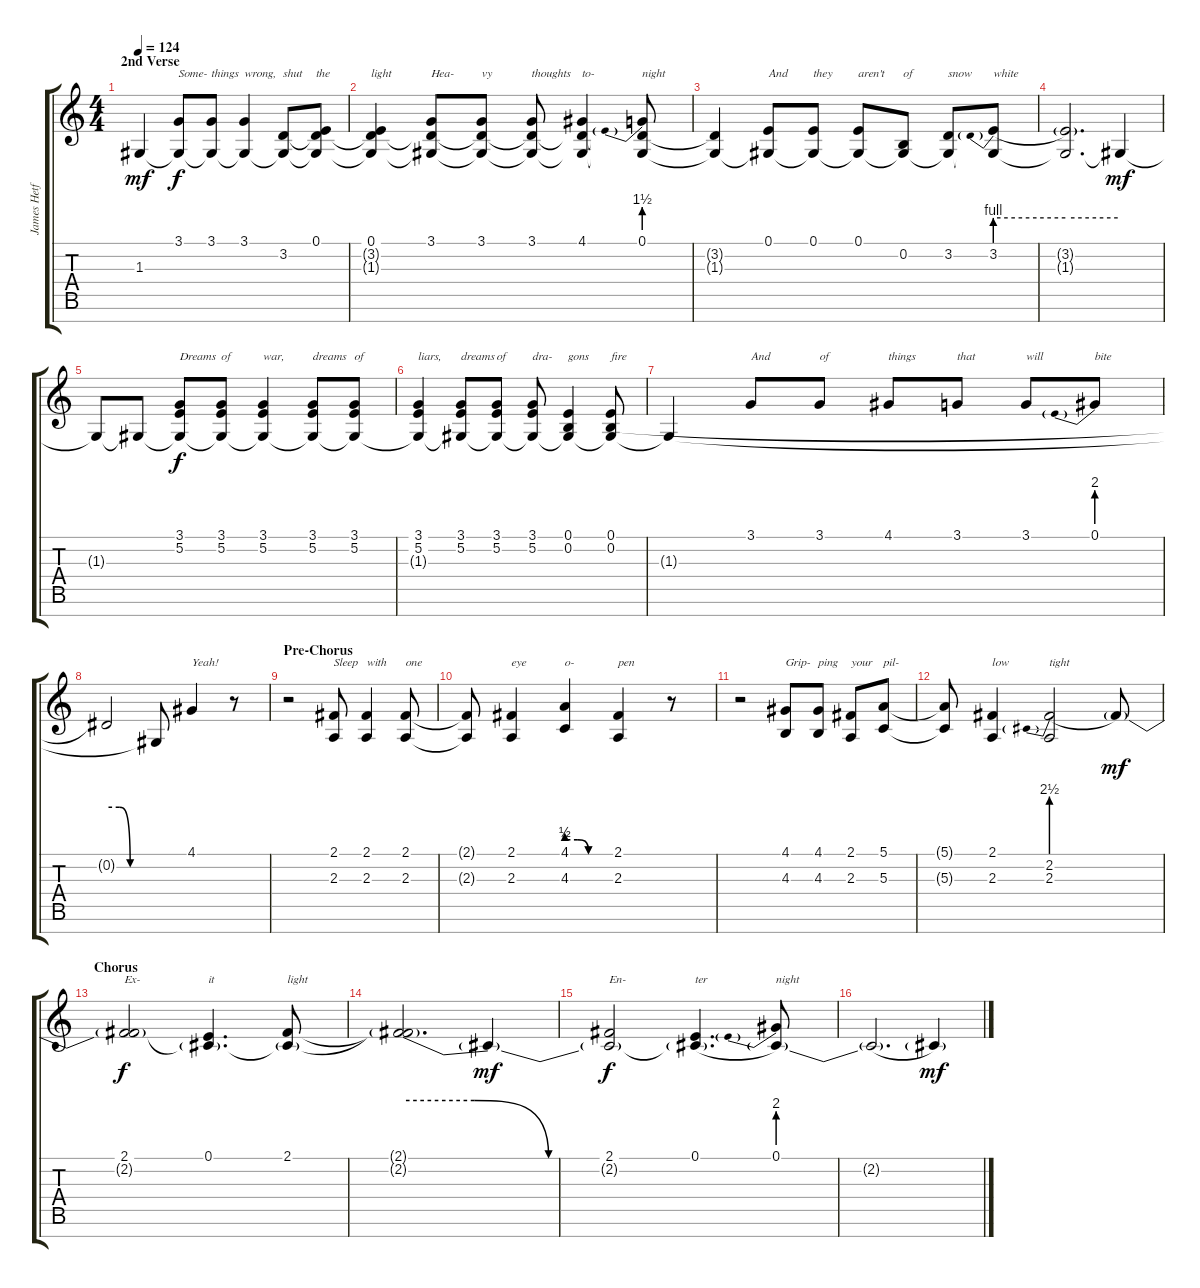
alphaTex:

\track ("James Hetfield (Vocals)" "James Hetf") {instrument baritonesax}
\staff {score tabs}
\tuning (E4 B3 G3 D3 A2 E2 B1) {hide}
\ts (4 4)
\section ("" "2nd Verse")
\tempo 124
\clef g2
\ks c
1.3{t}.4{dy mf} (3.1 1.3{t}).8{txt "Some-" dy f} (3.1 1.3{t}).8{txt "things"} (3.1 1.3{t}).4{txt "wrong,"} (3.2 1.3{t}).8{txt "shut"} (0.1 3.2{t} 1.3{t}).8{txt "the"} |
(0.1 3.2{t} 1.3{t}).4{txt "light"} (3.1 3.2{t} 1.3{t}).8{txt "Hea-"} (3.1 3.2{t} 1.3{t}).8{txt "vy"} (3.1 3.2{t} 1.3{t}).8{txt "thoughts"} (4.1 3.2{t} 1.3{t}).4{txt "to-"} (0.1{be (prebend 0 6 60 6)} 3.2{t} 1.3{t}).8{txt "night"} |
(3.2{be (hold 0 0 60 0) t} 1.3{t}).4 (0.1 1.3{t}).8{txt "And"} (0.1 1.3{t}).8{txt "they"} (0.1 1.3{t}).8{txt "aren't"} (0.2 1.3{t}).8{txt "of"} (3.2 1.3{t}).8{txt "snow"} (3.2{be (prebend 0 4 60 4)} 1.3{t}).8{txt "white"} |
(3.2{be (hold 0 4 60 4) t} 1.3{t}).2{d} 1.3{t}.4{dy mf} |
1.3{t}.8 1.3{t}.8 (3.1 5.2 1.3{t}).8{txt "Dreams" dy f} (3.1 5.2 1.3{t}).8{txt "of"} (3.1 5.2 1.3{t}).4{txt "war,"} (3.1 5.2 1.3{t}).8{txt "dreams"} (3.1 5.2 1.3{t}).8{txt "of"} |
(3.1 5.2 1.3{t}).4{txt "liars,"} (3.1 5.2 1.3{t}).8{txt "dreams"} (3.1 5.2 1.3{t}).8{txt "of"} (3.1 5.2 1.3{t}).8{txt "dra-"} (0.1 0.2 1.3{t}).4{txt "gons"} (0.1 0.2 1.3{t}).8{txt "fire"} |
1.3{t}.4 3.1.8{txt "And"} 3.1.8{txt "of"} 4.1.8{txt "things"} 3.1.8{txt "that"} 3.1.8{txt "will"} 0.1{be (prebend 0 8 60 8)}.8{txt "bite"} |
0.2{be (custom 0 8 15 8 30 0 60 0) t}.2 1.3{be (hold 0 0 60 0) t}.8 4.1.4{txt "Yeah!"} r.8 |
\section ("" "Pre-Chorus")
r.2 (2.1 2.3).8{txt "Sleep"} (2.1 2.3).4{txt "with"} (2.1 2.3).8{txt "one"} |
(2.1{t} 2.3{t}).8 (2.1 2.3).4{txt "eye"} (4.1{be (custom 0 2 15 2 30 0 60 0)} 4.3{be (custom 0 2 15 2 30 0 60 0)}).4{txt "o-"} (2.1 2.3).4{txt "pen"} r.8 |
r.2 (4.1 4.3).8{txt "Grip-"} (4.1 4.3).8{txt "ping"} (2.1 2.3).8{txt "your"} (5.1 5.3).8{txt "pil-"} |
(5.1{t} 5.3{t}).8 (2.1 2.3).4{txt "low"} (2.2{be (prebend 0 10 60 10)} 2.3).2{txt "tight"} 2.2{t}.8{dy mf} |
\section ("" "Chorus")
(2.1 2.2{t}).2{txt "Ex-" dy f} (0.1 2.2{t}).4{d txt "it"} (2.1 2.2{t}).8{txt "light"} |
(2.1{t} 2.2{be (custom 0 10 15 10 30 0 60 0) t}).2{d} 2.2{t}.4{dy mf} |
(2.1 2.2{t}).2{txt "En-" dy f} (0.1 2.2{be (hold 0 0 60 0) t}).4{d txt "ter"} (0.1{be (prebend 0 8 60 8)} 2.2{t}).8{txt "night"} |
2.2{be (hold 0 0 60 0) t}.2{d} 2.2{be (hold 0 0 60 0) t}.4{dy mf}
